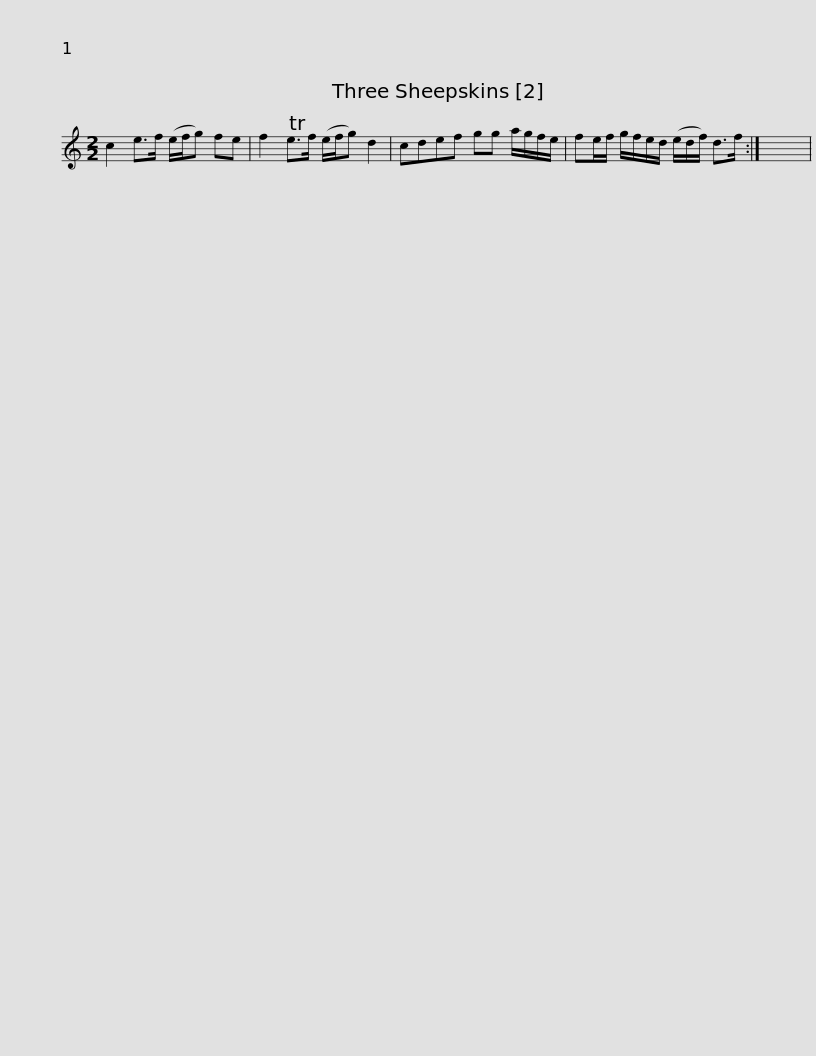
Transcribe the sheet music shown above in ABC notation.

X:1
L:1/8
M:2/2
I:linebreak $
K:C
V:1 treble
V:1
 c2 e>f (e/f/g) fe | f2 Te>f (e/f/g) d2 | cdef gg a/g/f/e/ | fe/f/ g/f/e/d/ (e/d/f/) d>f :| x8 | %5
